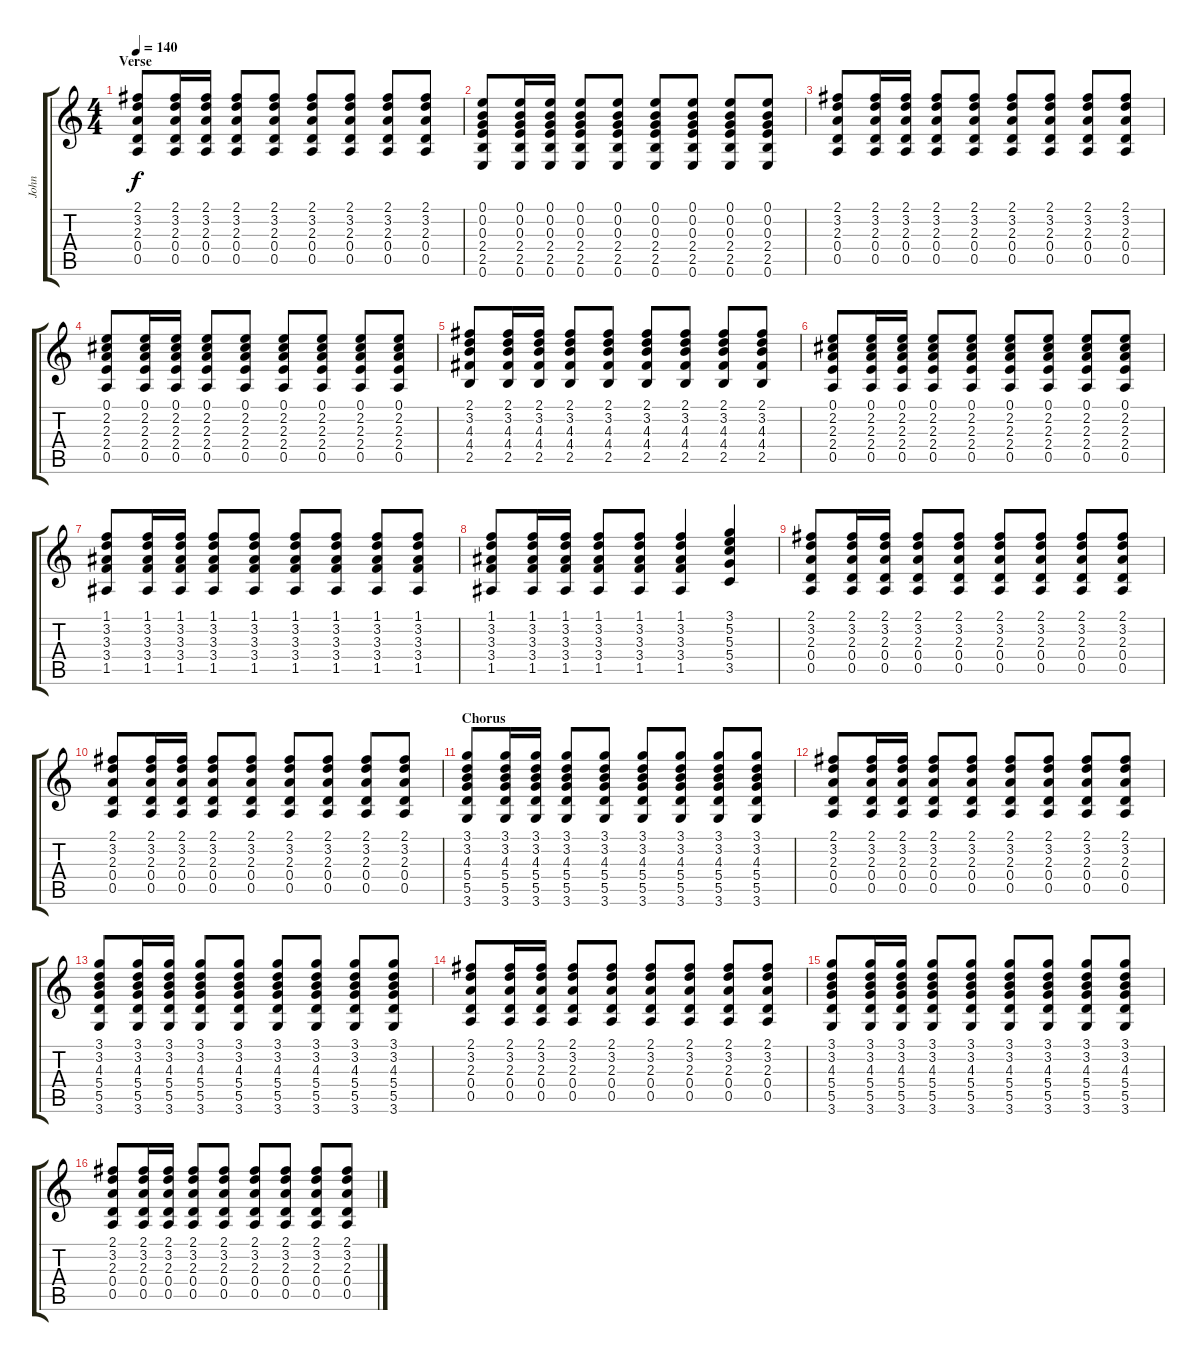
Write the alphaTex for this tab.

\track ("John" "John") {instrument acousticguitarnylon}
\staff {score tabs}
\tuning (E4 B3 G3 D3 A2 E2) {hide}
\ts (4 4)
\section ("" "Verse")
\tempo 140
\clef g2
\ks c
(2.1 3.2 2.3 0.4 0.5).8{dy f} (2.1 3.2 2.3 0.4 0.5).16 (2.1 3.2 2.3 0.4 0.5).16 (2.1 3.2 2.3 0.4 0.5).8 (2.1 3.2 2.3 0.4 0.5).8 (2.1 3.2 2.3 0.4 0.5).8 (2.1 3.2 2.3 0.4 0.5).8 (2.1 3.2 2.3 0.4 0.5).8 (2.1 3.2 2.3 0.4 0.5).8 |
(0.1 0.2 0.3 2.4 2.5 0.6).8 (0.1 0.2 0.3 2.4 2.5 0.6).16 (0.1 0.2 0.3 2.4 2.5 0.6).16 (0.1 0.2 0.3 2.4 2.5 0.6).8 (0.1 0.2 0.3 2.4 2.5 0.6).8 (0.1 0.2 0.3 2.4 2.5 0.6).8 (0.1 0.2 0.3 2.4 2.5 0.6).8 (0.1 0.2 0.3 2.4 2.5 0.6).8 (0.1 0.2 0.3 2.4 2.5 0.6).8 |
(2.1 3.2 2.3 0.4 0.5).8 (2.1 3.2 2.3 0.4 0.5).16 (2.1 3.2 2.3 0.4 0.5).16 (2.1 3.2 2.3 0.4 0.5).8 (2.1 3.2 2.3 0.4 0.5).8 (2.1 3.2 2.3 0.4 0.5).8 (2.1 3.2 2.3 0.4 0.5).8 (2.1 3.2 2.3 0.4 0.5).8 (2.1 3.2 2.3 0.4 0.5).8 |
(0.1 2.2 2.3 2.4 0.5).8 (0.1 2.2 2.3 2.4 0.5).16 (0.1 2.2 2.3 2.4 0.5).16 (0.1 2.2 2.3 2.4 0.5).8 (0.1 2.2 2.3 2.4 0.5).8 (0.1 2.2 2.3 2.4 0.5).8 (0.1 2.2 2.3 2.4 0.5).8 (0.1 2.2 2.3 2.4 0.5).8 (0.1 2.2 2.3 2.4 0.5).8 |
(2.1 3.2 4.3 4.4 2.5).8 (2.1 3.2 4.3 4.4 2.5).16 (2.1 3.2 4.3 4.4 2.5).16 (2.1 3.2 4.3 4.4 2.5).8 (2.1 3.2 4.3 4.4 2.5).8 (2.1 3.2 4.3 4.4 2.5).8 (2.1 3.2 4.3 4.4 2.5).8 (2.1 3.2 4.3 4.4 2.5).8 (2.1 3.2 4.3 4.4 2.5).8 |
(0.1 2.2 2.3 2.4 0.5).8 (0.1 2.2 2.3 2.4 0.5).16 (0.1 2.2 2.3 2.4 0.5).16 (0.1 2.2 2.3 2.4 0.5).8 (0.1 2.2 2.3 2.4 0.5).8 (0.1 2.2 2.3 2.4 0.5).8 (0.1 2.2 2.3 2.4 0.5).8 (0.1 2.2 2.3 2.4 0.5).8 (0.1 2.2 2.3 2.4 0.5).8 |
(1.1 3.2 3.3 3.4 1.5).8 (1.1 3.2 3.3 3.4 1.5).16 (1.1 3.2 3.3 3.4 1.5).16 (1.1 3.2 3.3 3.4 1.5).8 (1.1 3.2 3.3 3.4 1.5).8 (1.1 3.2 3.3 3.4 1.5).8 (1.1 3.2 3.3 3.4 1.5).8 (1.1 3.2 3.3 3.4 1.5).8 (1.1 3.2 3.3 3.4 1.5).8 |
(1.1 3.2 3.3 3.4 1.5).8 (1.1 3.2 3.3 3.4 1.5).16 (1.1 3.2 3.3 3.4 1.5).16 (1.1 3.2 3.3 3.4 1.5).8 (1.1 3.2 3.3 3.4 1.5).8 (1.1 3.2 3.3 3.4 1.5).4 (3.1 5.2 5.3 5.4 3.5).4 |
(2.1 3.2 2.3 0.4 0.5).8 (2.1 3.2 2.3 0.4 0.5).16 (2.1 3.2 2.3 0.4 0.5).16 (2.1 3.2 2.3 0.4 0.5).8 (2.1 3.2 2.3 0.4 0.5).8 (2.1 3.2 2.3 0.4 0.5).8 (2.1 3.2 2.3 0.4 0.5).8 (2.1 3.2 2.3 0.4 0.5).8 (2.1 3.2 2.3 0.4 0.5).8 |
(2.1 3.2 2.3 0.4 0.5).8 (2.1 3.2 2.3 0.4 0.5).16 (2.1 3.2 2.3 0.4 0.5).16 (2.1 3.2 2.3 0.4 0.5).8 (2.1 3.2 2.3 0.4 0.5).8 (2.1 3.2 2.3 0.4 0.5).8 (2.1 3.2 2.3 0.4 0.5).8 (2.1 3.2 2.3 0.4 0.5).8 (2.1 3.2 2.3 0.4 0.5).8 |
\section ("" "Chorus")
(3.1 3.2 4.3 5.4 5.5 3.6).8 (3.1 3.2 4.3 5.4 5.5 3.6).16 (3.1 3.2 4.3 5.4 5.5 3.6).16 (3.1 3.2 4.3 5.4 5.5 3.6).8 (3.1 3.2 4.3 5.4 5.5 3.6).8 (3.1 3.2 4.3 5.4 5.5 3.6).8 (3.1 3.2 4.3 5.4 5.5 3.6).8 (3.1 3.2 4.3 5.4 5.5 3.6).8 (3.1 3.2 4.3 5.4 5.5 3.6).8 |
(2.1 3.2 2.3 0.4 0.5).8 (2.1 3.2 2.3 0.4 0.5).16 (2.1 3.2 2.3 0.4 0.5).16 (2.1 3.2 2.3 0.4 0.5).8 (2.1 3.2 2.3 0.4 0.5).8 (2.1 3.2 2.3 0.4 0.5).8 (2.1 3.2 2.3 0.4 0.5).8 (2.1 3.2 2.3 0.4 0.5).8 (2.1 3.2 2.3 0.4 0.5).8 |
(3.1 3.2 4.3 5.4 5.5 3.6).8 (3.1 3.2 4.3 5.4 5.5 3.6).16 (3.1 3.2 4.3 5.4 5.5 3.6).16 (3.1 3.2 4.3 5.4 5.5 3.6).8 (3.1 3.2 4.3 5.4 5.5 3.6).8 (3.1 3.2 4.3 5.4 5.5 3.6).8 (3.1 3.2 4.3 5.4 5.5 3.6).8 (3.1 3.2 4.3 5.4 5.5 3.6).8 (3.1 3.2 4.3 5.4 5.5 3.6).8 |
(2.1 3.2 2.3 0.4 0.5).8 (2.1 3.2 2.3 0.4 0.5).16 (2.1 3.2 2.3 0.4 0.5).16 (2.1 3.2 2.3 0.4 0.5).8 (2.1 3.2 2.3 0.4 0.5).8 (2.1 3.2 2.3 0.4 0.5).8 (2.1 3.2 2.3 0.4 0.5).8 (2.1 3.2 2.3 0.4 0.5).8 (2.1 3.2 2.3 0.4 0.5).8 |
(3.1 3.2 4.3 5.4 5.5 3.6).8 (3.1 3.2 4.3 5.4 5.5 3.6).16 (3.1 3.2 4.3 5.4 5.5 3.6).16 (3.1 3.2 4.3 5.4 5.5 3.6).8 (3.1 3.2 4.3 5.4 5.5 3.6).8 (3.1 3.2 4.3 5.4 5.5 3.6).8 (3.1 3.2 4.3 5.4 5.5 3.6).8 (3.1 3.2 4.3 5.4 5.5 3.6).8 (3.1 3.2 4.3 5.4 5.5 3.6).8 |
(2.1 3.2 2.3 0.4 0.5).8 (2.1 3.2 2.3 0.4 0.5).16 (2.1 3.2 2.3 0.4 0.5).16 (2.1 3.2 2.3 0.4 0.5).8 (2.1 3.2 2.3 0.4 0.5).8 (2.1 3.2 2.3 0.4 0.5).8 (2.1 3.2 2.3 0.4 0.5).8 (2.1 3.2 2.3 0.4 0.5).8 (2.1 3.2 2.3 0.4 0.5).8
